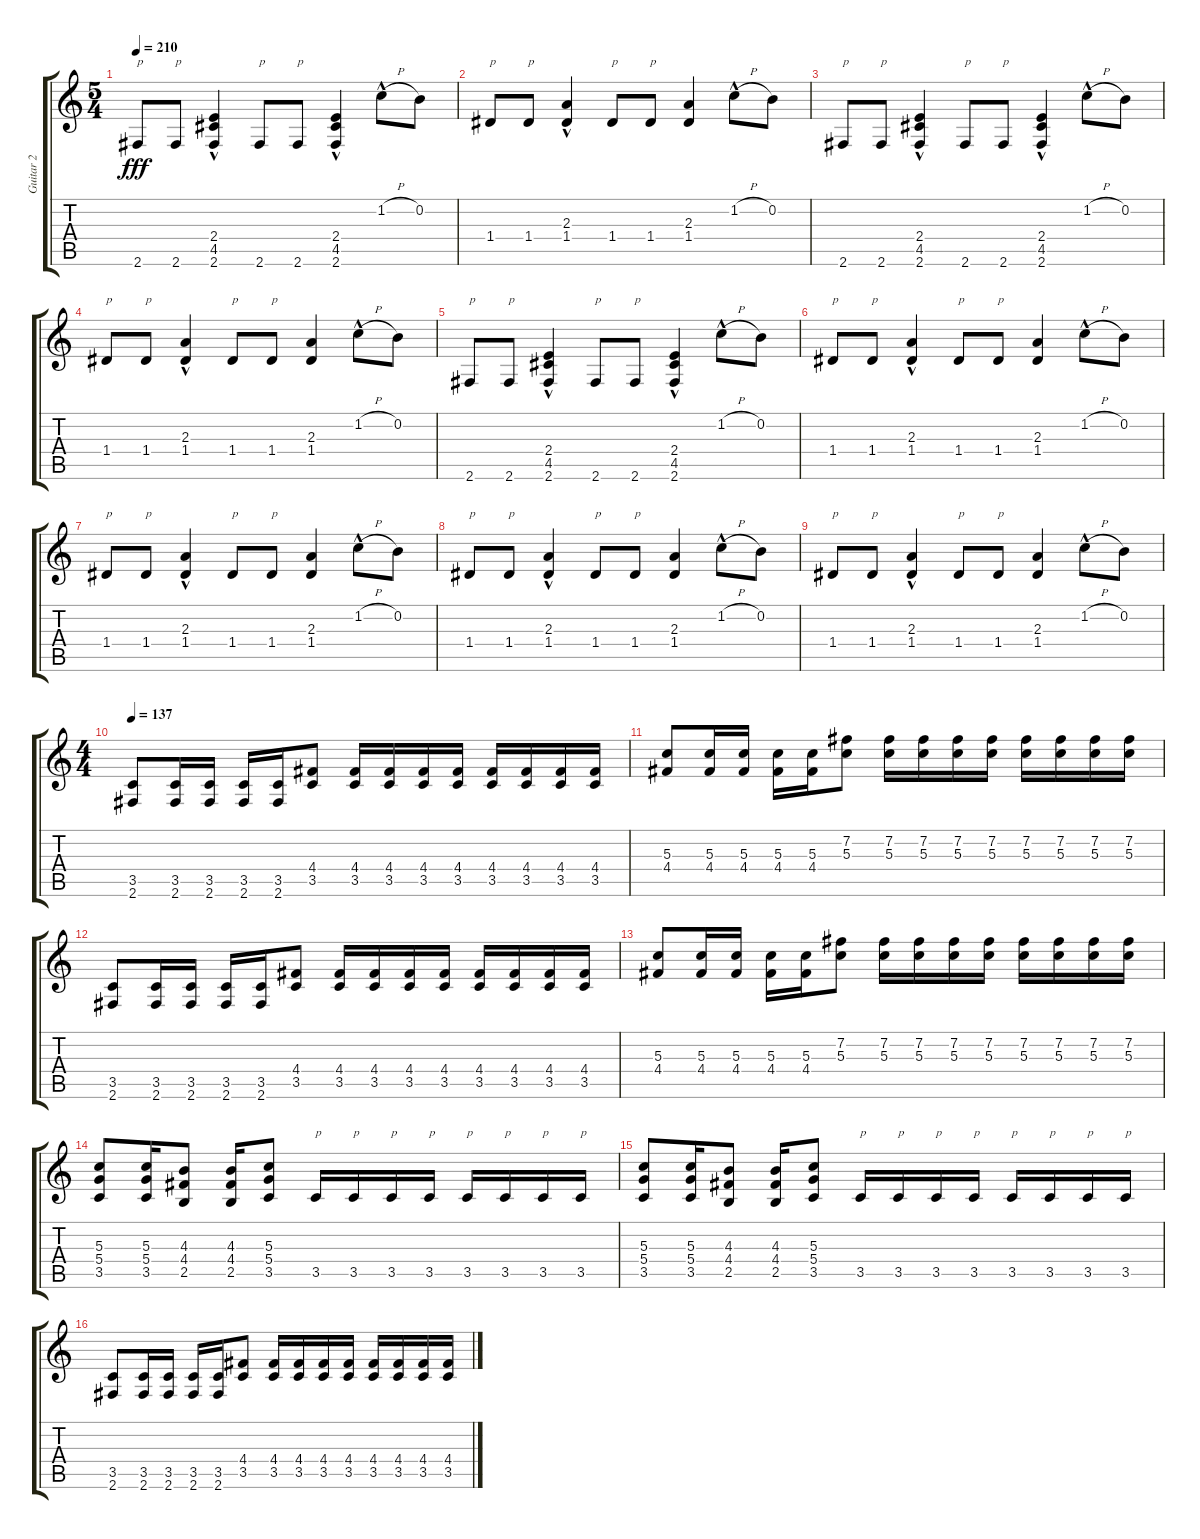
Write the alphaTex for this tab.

\track ("Guitar 2" "Guitar 2") {instrument distortionguitar}
\staff {score tabs}
\tuning (E4 B3 G3 D3 A2 E2) {hide}
\ts (5 4)
\tempo 210
\clef g2
\ks c
2.6.8{txt "p" dy fff} 2.6.8{txt "p"} (2.4 4.5 2.6{hac}).4 2.6.8{txt "p"} 2.6.8{txt "p"} (2.4 4.5 2.6{hac}).4 1.2{h hac}.8 0.2.8 |
1.4.8{txt "p"} 1.4.8{txt "p"} (2.3 1.4{hac}).4 1.4.8{txt "p"} 1.4.8{txt "p"} (2.3 1.4).4 1.2{h hac}.8 0.2.8 |
2.6.8{txt "p"} 2.6.8{txt "p"} (2.4 4.5 2.6{hac}).4 2.6.8{txt "p"} 2.6.8{txt "p"} (2.4 4.5 2.6{hac}).4 1.2{h hac}.8 0.2.8 |
1.4.8{txt "p"} 1.4.8{txt "p"} (2.3 1.4{hac}).4 1.4.8{txt "p"} 1.4.8{txt "p"} (2.3 1.4).4 1.2{h hac}.8 0.2.8 |
2.6.8{txt "p"} 2.6.8{txt "p"} (2.4 4.5 2.6{hac}).4 2.6.8{txt "p"} 2.6.8{txt "p"} (2.4 4.5 2.6{hac}).4 1.2{h hac}.8 0.2.8 |
1.4.8{txt "p"} 1.4.8{txt "p"} (2.3 1.4{hac}).4 1.4.8{txt "p"} 1.4.8{txt "p"} (2.3 1.4).4 1.2{h hac}.8 0.2.8 |
1.4.8{txt "p"} 1.4.8{txt "p"} (2.3 1.4{hac}).4 1.4.8{txt "p"} 1.4.8{txt "p"} (2.3 1.4).4 1.2{h hac}.8 0.2.8 |
1.4.8{txt "p"} 1.4.8{txt "p"} (2.3 1.4{hac}).4 1.4.8{txt "p"} 1.4.8{txt "p"} (2.3 1.4).4 1.2{h hac}.8 0.2.8 |
1.4.8{txt "p"} 1.4.8{txt "p"} (2.3 1.4{hac}).4 1.4.8{txt "p"} 1.4.8{txt "p"} (2.3 1.4).4 1.2{h hac}.8 0.2.8 |
\ts (4 4)
\tempo 137
(3.5 2.6).8 (3.5 2.6).16 (3.5 2.6).16 (3.5 2.6).16 (3.5 2.6).16 (4.4 3.5).8 (4.4 3.5).16 (4.4 3.5).16 (4.4 3.5).16 (4.4 3.5).16 (4.4 3.5).16 (4.4 3.5).16 (4.4 3.5).16 (4.4 3.5).16 |
(5.3 4.4).8 (5.3 4.4).16 (5.3 4.4).16 (5.3 4.4).16 (5.3 4.4).16 (7.2 5.3).8 (7.2 5.3).16 (7.2 5.3).16 (7.2 5.3).16 (7.2 5.3).16 (7.2 5.3).16 (7.2 5.3).16 (7.2 5.3).16 (7.2 5.3).16 |
(3.5 2.6).8 (3.5 2.6).16 (3.5 2.6).16 (3.5 2.6).16 (3.5 2.6).16 (4.4 3.5).8 (4.4 3.5).16 (4.4 3.5).16 (4.4 3.5).16 (4.4 3.5).16 (4.4 3.5).16 (4.4 3.5).16 (4.4 3.5).16 (4.4 3.5).16 |
(5.3 4.4).8 (5.3 4.4).16 (5.3 4.4).16 (5.3 4.4).16 (5.3 4.4).16 (7.2 5.3).8 (7.2 5.3).16 (7.2 5.3).16 (7.2 5.3).16 (7.2 5.3).16 (7.2 5.3).16 (7.2 5.3).16 (7.2 5.3).16 (7.2 5.3).16 |
(5.3 5.4 3.5).8 (5.3 5.4 3.5).16 (4.3 4.4 2.5).8 (4.3 4.4 2.5).16 (5.3 5.4 3.5).8 3.5.16{txt "p"} 3.5.16{txt "p"} 3.5.16{txt "p"} 3.5.16{txt "p"} 3.5.16{txt "p"} 3.5.16{txt "p"} 3.5.16{txt "p"} 3.5.16{txt "p"} |
(5.3 5.4 3.5).8 (5.3 5.4 3.5).16 (4.3 4.4 2.5).8 (4.3 4.4 2.5).16 (5.3 5.4 3.5).8 3.5.16{txt "p"} 3.5.16{txt "p"} 3.5.16{txt "p"} 3.5.16{txt "p"} 3.5.16{txt "p"} 3.5.16{txt "p"} 3.5.16{txt "p"} 3.5.16{txt "p"} |
(3.5 2.6).8 (3.5 2.6).16 (3.5 2.6).16 (3.5 2.6).16 (3.5 2.6).16 (4.4 3.5).8 (4.4 3.5).16 (4.4 3.5).16 (4.4 3.5).16 (4.4 3.5).16 (4.4 3.5).16 (4.4 3.5).16 (4.4 3.5).16 (4.4 3.5).16
